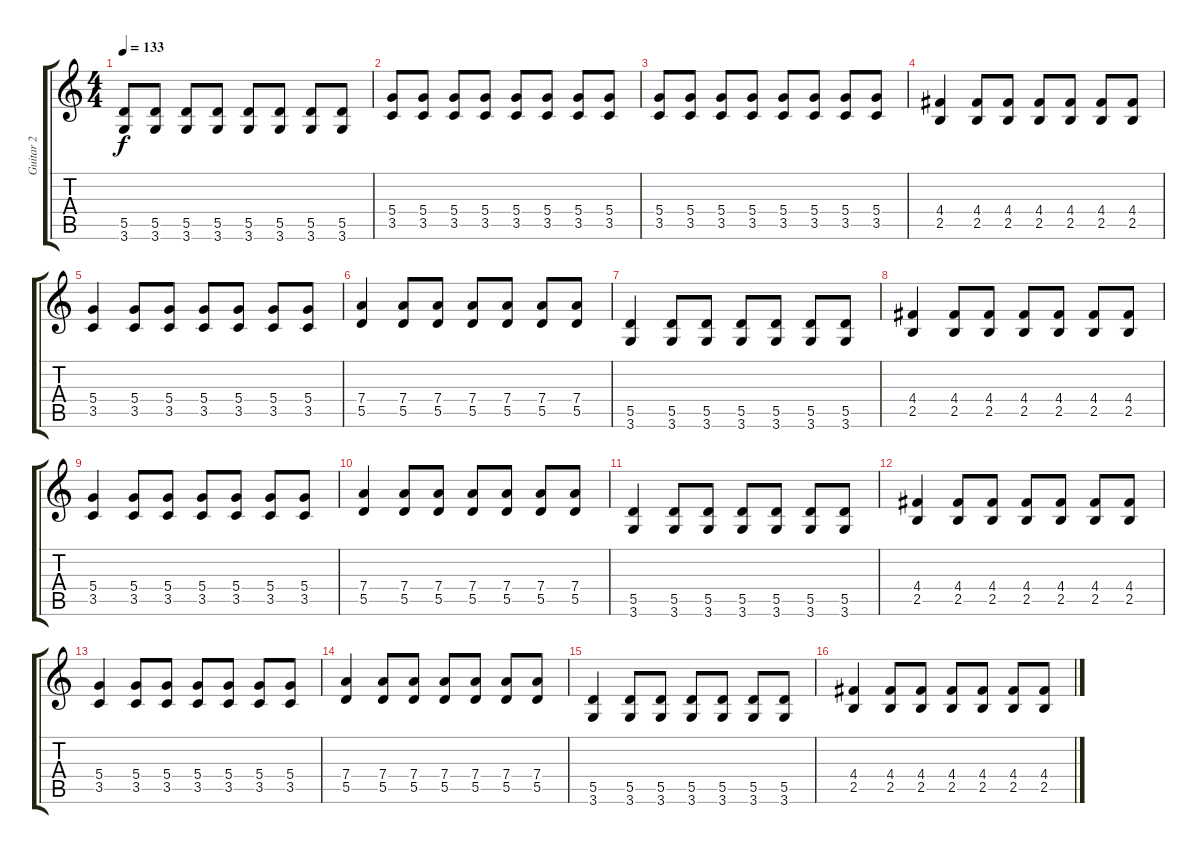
\track ("Guitar 2" "Guitar 2") {instrument electricguitarclean}
\staff {score tabs}
\tuning (E4 B3 G3 D3 A2 E2) {hide}
\ts (4 4)
\tempo 133
\clef g2
\ks c
(5.5 3.6).8{dy f} (5.5 3.6).8 (5.5 3.6).8 (5.5 3.6).8 (5.5 3.6).8 (5.5 3.6).8 (5.5 3.6).8 (5.5 3.6).8 |
(5.4 3.5).8 (5.4 3.5).8 (5.4 3.5).8 (5.4 3.5).8 (5.4 3.5).8 (5.4 3.5).8 (5.4 3.5).8 (5.4 3.5).8 |
(5.4 3.5).8 (5.4 3.5).8 (5.4 3.5).8 (5.4 3.5).8 (5.4 3.5).8 (5.4 3.5).8 (5.4 3.5).8 (5.4 3.5).8 |
(4.4 2.5).4 (4.4 2.5).8 (4.4 2.5).8 (4.4 2.5).8 (4.4 2.5).8 (4.4 2.5).8 (4.4 2.5).8 |
(5.4 3.5).4 (5.4 3.5).8 (5.4 3.5).8 (5.4 3.5).8 (5.4 3.5).8 (5.4 3.5).8 (5.4 3.5).8 |
(7.4 5.5).4 (7.4 5.5).8 (7.4 5.5).8 (7.4 5.5).8 (7.4 5.5).8 (7.4 5.5).8 (7.4 5.5).8 |
(5.5 3.6).4 (5.5 3.6).8 (5.5 3.6).8 (5.5 3.6).8 (5.5 3.6).8 (5.5 3.6).8 (5.5 3.6).8 |
(4.4 2.5).4 (4.4 2.5).8 (4.4 2.5).8 (4.4 2.5).8 (4.4 2.5).8 (4.4 2.5).8 (4.4 2.5).8 |
(5.4 3.5).4 (5.4 3.5).8 (5.4 3.5).8 (5.4 3.5).8 (5.4 3.5).8 (5.4 3.5).8 (5.4 3.5).8 |
(7.4 5.5).4 (7.4 5.5).8 (7.4 5.5).8 (7.4 5.5).8 (7.4 5.5).8 (7.4 5.5).8 (7.4 5.5).8 |
(5.5 3.6).4 (5.5 3.6).8 (5.5 3.6).8 (5.5 3.6).8 (5.5 3.6).8 (5.5 3.6).8 (5.5 3.6).8 |
(4.4 2.5).4 (4.4 2.5).8 (4.4 2.5).8 (4.4 2.5).8 (4.4 2.5).8 (4.4 2.5).8 (4.4 2.5).8 |
(5.4 3.5).4 (5.4 3.5).8 (5.4 3.5).8 (5.4 3.5).8 (5.4 3.5).8 (5.4 3.5).8 (5.4 3.5).8 |
(7.4 5.5).4 (7.4 5.5).8 (7.4 5.5).8 (7.4 5.5).8 (7.4 5.5).8 (7.4 5.5).8 (7.4 5.5).8 |
(5.5 3.6).4 (5.5 3.6).8 (5.5 3.6).8 (5.5 3.6).8 (5.5 3.6).8 (5.5 3.6).8 (5.5 3.6).8 |
(4.4 2.5).4 (4.4 2.5).8 (4.4 2.5).8 (4.4 2.5).8 (4.4 2.5).8 (4.4 2.5).8 (4.4 2.5).8
